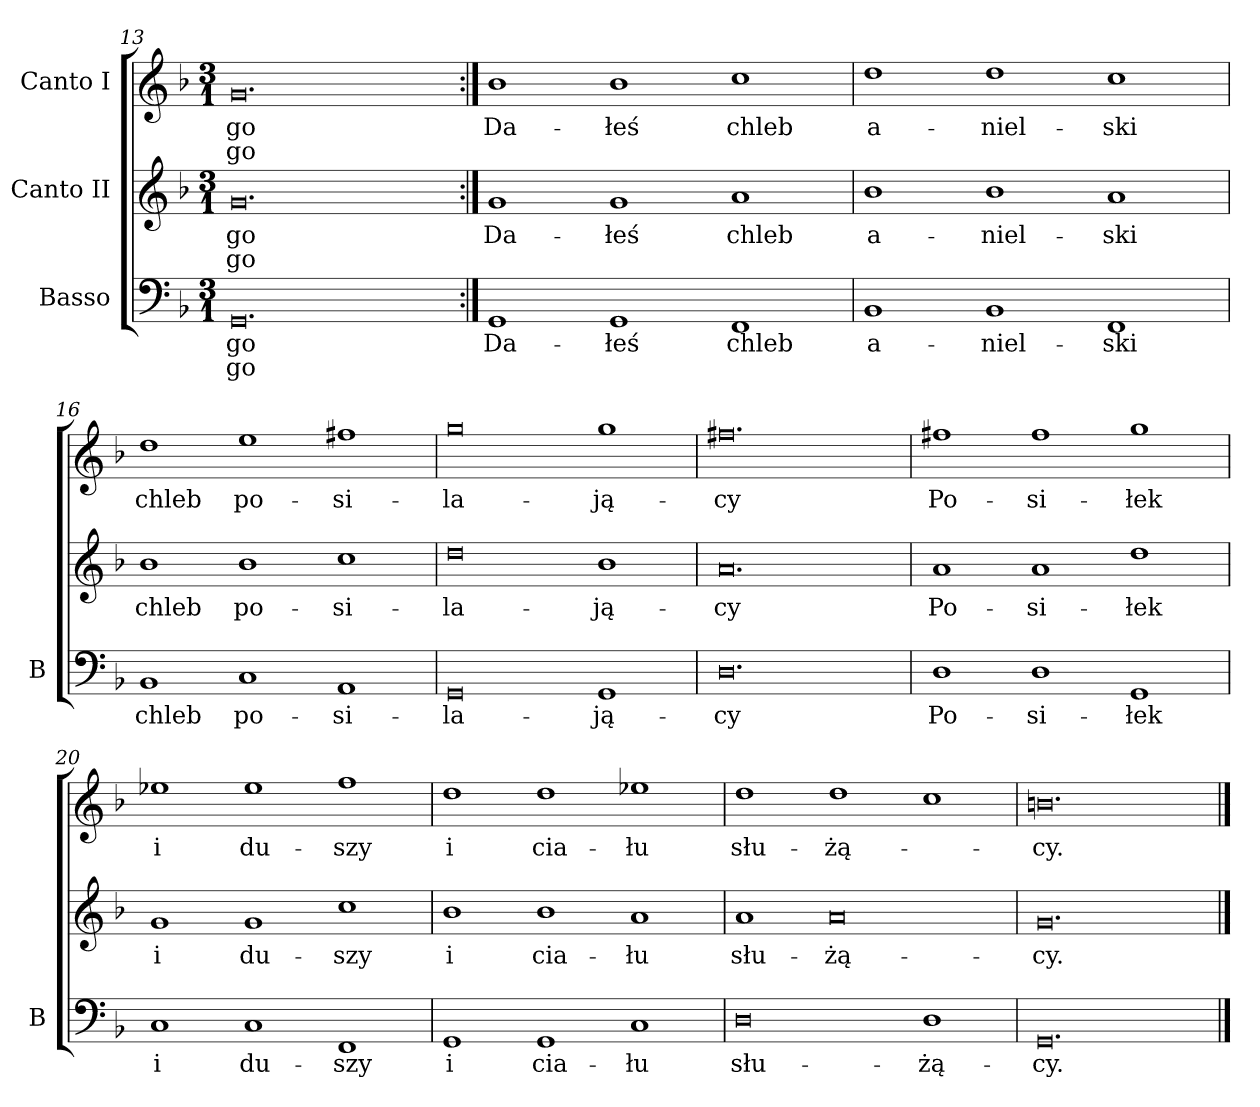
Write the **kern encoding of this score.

**kern	**text	**text	**kern	**text	**text	**kern	**text	**text
*part3	*part3	*part3	*part2	*part2	*part2	*part1	*part1	*part1
*staff3	*staff3	*staff3	*staff2	*staff2	*staff2	*staff1	*staff1	*staff1
*I"Basso	*	*	*I"Canto II	*	*	*I"Canto I	*	*
*I'B	*	*	*	*	*	*	*	*
*clefF4	*	*	*clefG2	*	*	*clefG2	*	*
*k[b-]	*	*	*k[b-]	*	*	*k[b-]	*	*
*M3/1	*	*	*M3/1	*	*	*M3/1	*	*
=13	=13	=13	=13	=13	=13	=13	=13	=13
0.GG	-go	-go	0.g	-go	-go	0.g	-go	-go
=14:|!	=14:|!	=14:|!	=14:|!	=14:|!	=14:|!	=14:|!	=14:|!	=14:|!
1GG	Da-	.	1g	Da-	.	1b-	Da-	.
1GG	-łeś	.	1g	-łeś	.	1b-	-łeś	.
1FF	chleb	.	1a	chleb	.	1cc	chleb	.
=15	=15	=15	=15	=15	=15	=15	=15	=15
1BB-	a-	.	1b-	a-	.	1dd	a-	.
1BB-	-niel-	.	1b-	-niel-	.	1dd	-niel-	.
1FF	-ski	.	1a	-ski	.	1cc	-ski	.
=16	=16	=16	=16	=16	=16	=16	=16	=16
1BB-	chleb	.	1b-	chleb	.	1dd	chleb	.
1C	po-	.	1b-	po-	.	1ee	po-	.
1AA	-si-	.	1cc	-si-	.	1ff#X	-si-	.
=17	=17	=17	=17	=17	=17	=17	=17	=17
0GG	-la-	.	0dd	-la-	.	0gg	-la-	.
1GG	-ją-	.	1b-	-ją-	.	1gg	-ją-	.
=18	=18	=18	=18	=18	=18	=18	=18	=18
0.D	-cy	.	0.a	-cy	.	0.ff#X	-cy	.
=19	=19	=19	=19	=19	=19	=19	=19	=19
1D	Po-	.	1a	Po-	.	1ff#X	Po-	.
1D	-si-	.	1a	-si-	.	1ff#	-si-	.
1GG	-łek	.	1dd	-łek	.	1gg	-łek	.
=20	=20	=20	=20	=20	=20	=20	=20	=20
1C	i	.	1g	i	.	1ee-X	i	.
1C	du-	.	1g	du-	.	1ee-	du-	.
1FF	-szy	.	1cc	-szy	.	1ff	-szy	.
=21	=21	=21	=21	=21	=21	=21	=21	=21
1GG	i	.	1b-	i	.	1dd	i	.
1GG	cia-	.	1b-	cia-	.	1dd	cia-	.
1C	-łu	.	1a	-łu	.	1ee-X	-łu	.
=22	=22	=22	=22	=22	=22	=22	=22	=22
0D	słu-	.	1a	słu-	.	1dd	słu-	.
.	.	.	0a	-żą-	.	1dd	-żą-	.
1D	-żą-	.	.	.	.	1cc	.	.
=23	=23	=23	=23	=23	=23	=23	=23	=23
0.GG	-cy.	.	0.g	-cy.	.	0.bn	-cy.	.
==	==	==	==	==	==	==	==	==
*-	*-	*-	*-	*-	*-	*-	*-	*-
